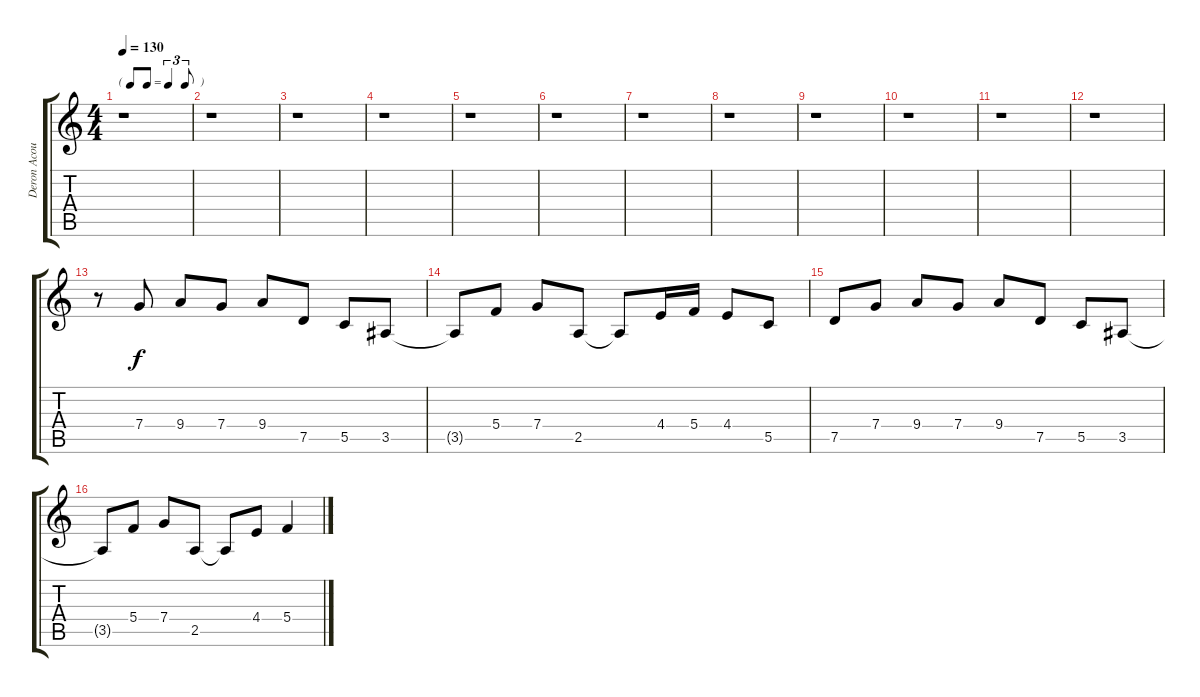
\track ("Deron Acoustic" "Deron Acou") {instrument acousticguitarsteel}
\staff {score tabs}
\tuning (D4 A3 F3 C3 G2 D2) {hide}
\ts (4 4)
\tf triplet8th
\tempo 130
\clef g2
\ks c
r.1{dy f instrument acousticguitarsteel} |
r.1 |
r.1 |
r.1 |
r.1 |
r.1 |
r.1 |
r.1 |
r.1 |
r.1 |
r.1 |
r.1 |
r.8 7.4.8 9.4.8 7.4.8 9.4.8 7.5.8 5.5.8 3.5.8 |
3.5{t}.8 5.4.8 7.4.8 2.5.8 2.5{t}.8 4.4.16 5.4.16 4.4.8 5.5.8 |
7.5.8 7.4.8 9.4.8 7.4.8 9.4.8 7.5.8 5.5.8 3.5.8 |
3.5{t}.8 5.4.8 7.4.8 2.5.8 2.5{t}.8 4.4.8 5.4.4
